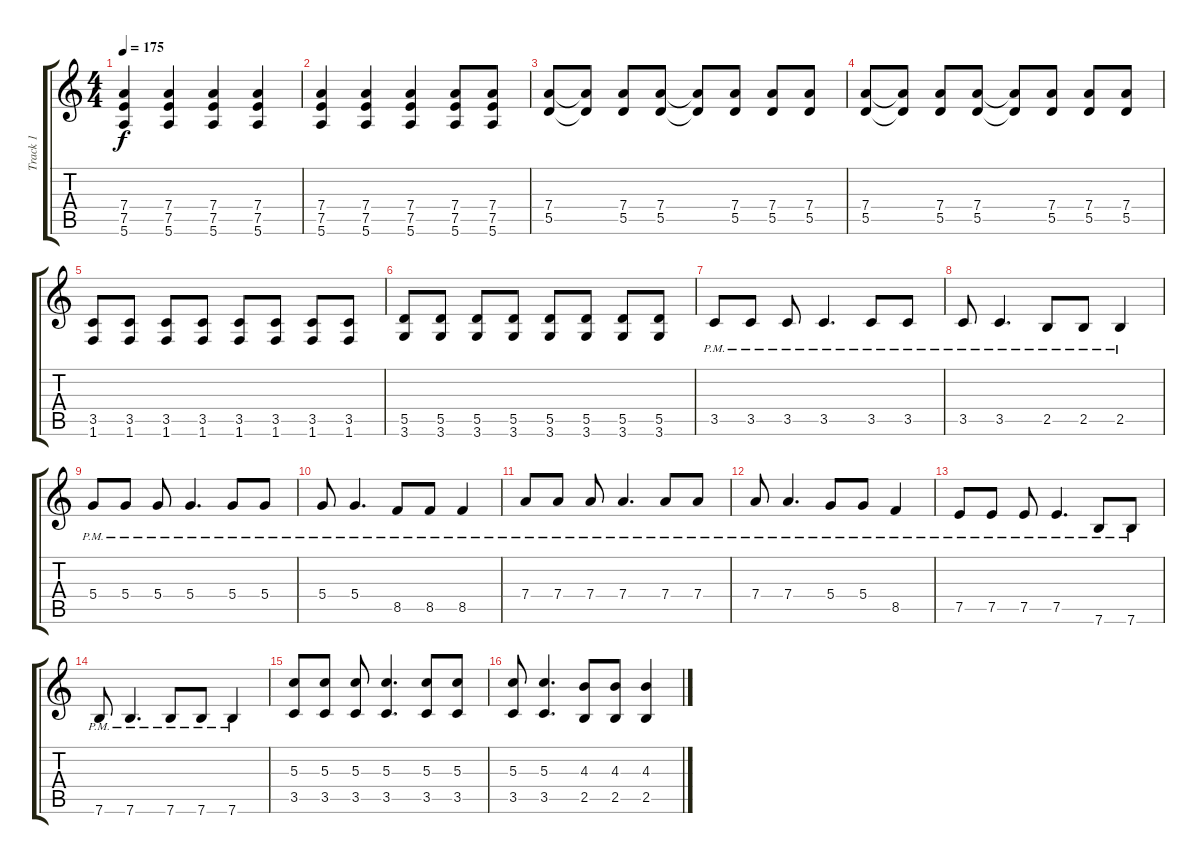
\track ("Track 1" "Track 1") {instrument overdrivenguitar}
\staff {score tabs}
\tuning (E4 B3 G3 D3 A2 E2) {hide}
\ts (4 4)
\tempo 175
\clef g2
\ks c
(7.4 7.5 5.6).4{dy f} (7.4 7.5 5.6).4 (7.4 7.5 5.6).4 (7.4 7.5 5.6).4 |
(7.4 7.5 5.6).4 (7.4 7.5 5.6).4 (7.4 7.5 5.6).4 (7.4 7.5 5.6).8 (7.4 7.5 5.6).8 |
(7.4 5.5).8 (7.4{t} 5.5{t}).8 (7.4 5.5).8 (7.4 5.5).8 (7.4{t} 5.5{t}).8 (7.4 5.5).8 (7.4 5.5).8 (7.4 5.5).8 |
(7.4 5.5).8 (7.4{t} 5.5{t}).8 (7.4 5.5).8 (7.4 5.5).8 (7.4{t} 5.5{t}).8 (7.4 5.5).8 (7.4 5.5).8 (7.4 5.5).8 |
(3.5 1.6).8 (3.5 1.6).8 (3.5 1.6).8 (3.5 1.6).8 (3.5 1.6).8 (3.5 1.6).8 (3.5 1.6).8 (3.5 1.6).8 |
(5.5 3.6).8 (5.5 3.6).8 (5.5 3.6).8 (5.5 3.6).8 (5.5 3.6).8 (5.5 3.6).8 (5.5 3.6).8 (5.5 3.6).8 |
3.5{pm}.8 3.5{pm}.8 3.5{pm}.8 3.5{pm}.4{d} 3.5{pm}.8 3.5{pm}.8 |
3.5{pm}.8 3.5{pm}.4{d} 2.5{pm}.8 2.5{pm}.8 2.5{pm}.4 |
5.4{pm}.8 5.4{pm}.8 5.4{pm}.8 5.4{pm}.4{d} 5.4{pm}.8 5.4{pm}.8 |
5.4{pm}.8 5.4{pm}.4{d} 8.5{pm}.8 8.5{pm}.8 8.5{pm}.4 |
7.4{pm}.8 7.4{pm}.8 7.4{pm}.8 7.4{pm}.4{d} 7.4{pm}.8 7.4{pm}.8 |
7.4{pm}.8 7.4{pm}.4{d} 5.4{pm}.8 5.4{pm}.8 8.5{pm}.4 |
7.5{pm}.8 7.5{pm}.8 7.5{pm}.8 7.5{pm}.4{d} 7.6{pm}.8 7.6{pm}.8 |
7.6{pm}.8 7.6{pm}.4{d} 7.6{pm}.8 7.6{pm}.8 7.6{pm}.4 |
(5.3 3.5).8 (5.3 3.5).8 (5.3 3.5).8 (5.3 3.5).4{d} (5.3 3.5).8 (5.3 3.5).8 |
(5.3 3.5).8 (5.3 3.5).4{d} (4.3 2.5).8 (4.3 2.5).8 (4.3 2.5).4
